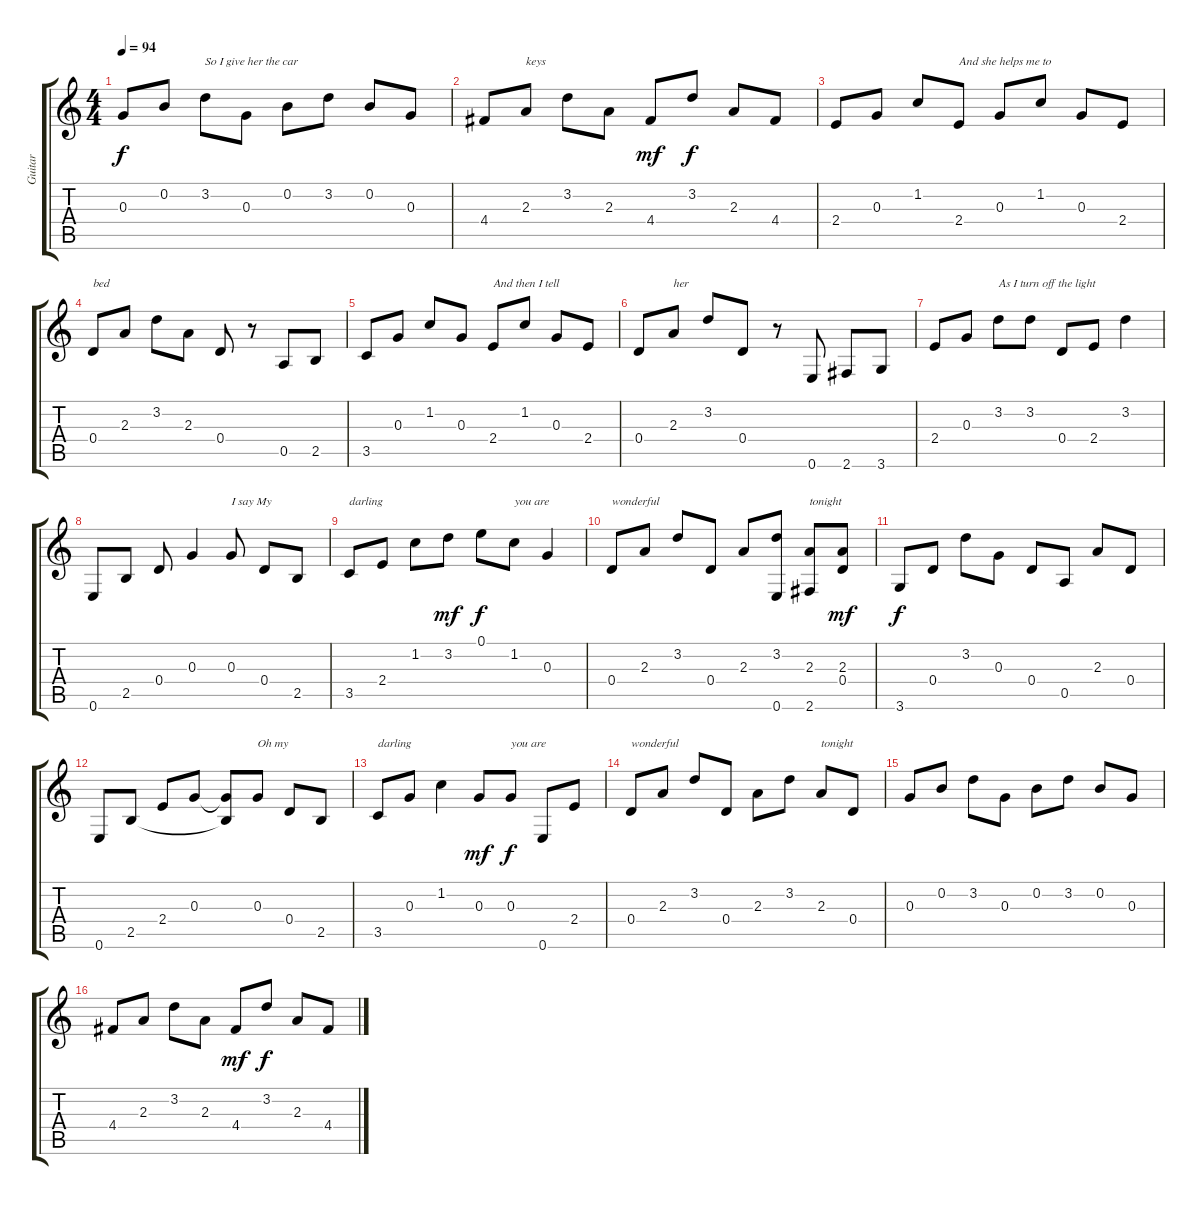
\track ("Guitar" "Guitar") {instrument acousticguitarsteel}
\staff {score tabs}
\tuning (E4 B3 G3 D3 A2 E2) {hide}
\ts (4 4)
\tempo 94
\clef g2
\ks c
0.3.8{dy f} 0.2.8 3.2.8{txt "So I give her the car"} 0.3.8 0.2.8 3.2.8 0.2.8 0.3.8 |
4.4.8 2.3.8{txt "keys"} 3.2.8 2.3.8 4.4.8{dy mf} 3.2.8{dy f} 2.3.8 4.4.8 |
2.4.8 0.3.8 1.2.8 2.4.8{txt "And she helps me to"} 0.3.8 1.2.8 0.3.8 2.4.8 |
0.4.8{txt "bed"} 2.3.8 3.2.8 2.3.8 0.4.8 r.8 0.5.8 2.5.8 |
3.5.8 0.3.8 1.2.8 0.3.8 2.4.8{txt "And then I tell"} 1.2.8 0.3.8 2.4.8 |
0.4.8 2.3.8{txt "her"} 3.2.8 0.4.8 r.8 0.6.8 2.6.8 3.6.8 |
2.4.8 0.3.8 3.2.8{txt "As I turn off the light"} 3.2.8 0.4.8 2.4.8 3.2.4 |
0.6.8 2.5.8 0.4.8 0.3.4 0.3.8{txt "I say My"} 0.4.8 2.5.8 |
3.5.8{txt "darling"} 2.4.8 1.2.8 3.2.8{dy mf} 0.1.8{dy f} 1.2.8{txt "you are"} 0.3.4 |
0.4.8{txt "wonderful"} 2.3.8 3.2.8 0.4.8 2.3.8 (3.2 0.6).8 (2.3 2.6).8{txt "tonight"} (2.3 0.4).8{dy mf} |
3.6.8{dy f} 0.4.8 3.2.8 0.3.8 0.4.8 0.5.8 2.3.8 0.4.8 |
0.6.8 2.5.8 2.4.8 0.3.8 (0.3{t} 2.5{t}).8 0.3.8{txt "Oh my"} 0.4.8 2.5.8 |
3.5.8{txt "darling"} 0.3.8 1.2.4 0.3.8{dy mf} 0.3.8{txt "you are" dy f} 0.6.8 2.4.8 |
0.4.8{txt "wonderful"} 2.3.8 3.2.8 0.4.8 2.3.8 3.2.8 2.3.8{txt "tonight"} 0.4.8 |
0.3.8 0.2.8 3.2.8 0.3.8 0.2.8 3.2.8 0.2.8 0.3.8 |
4.4.8 2.3.8 3.2.8 2.3.8 4.4.8{dy mf} 3.2.8{dy f} 2.3.8 4.4.8
